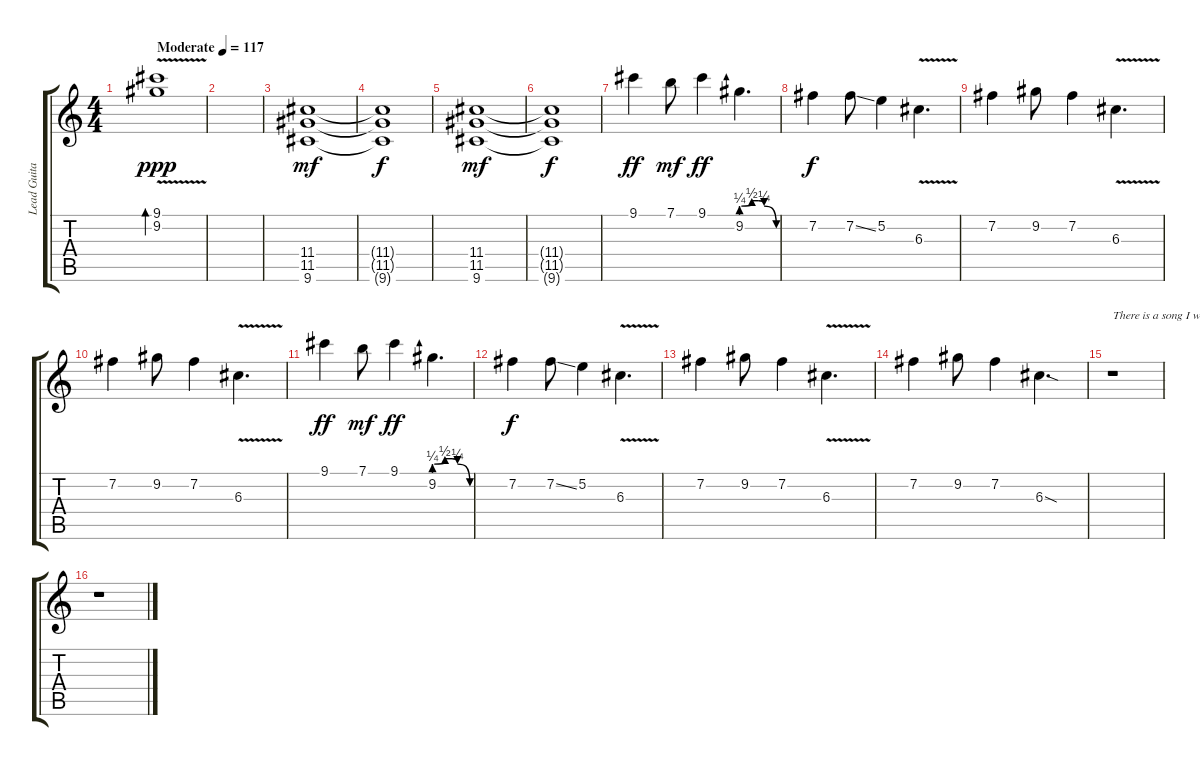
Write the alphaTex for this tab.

\track ("Lead Guitar" "Lead Guita") {instrument electricguitarmuted}
\staff {score tabs}
\tuning (E4 B3 G3 D3 A2 E2) {hide}
\ts (4 4)
\tempo (117 "Moderate")
\clef g2
\ks c
(9.1{v} 9.2{v}).1{bd 60 dy ppp instrument electricguitarmuted} |
|
(11.4 11.5 9.6).1{dy mf} |
(11.4{t} 11.5{t} 9.6{t}).1{dy f} |
(11.4 11.5 9.6).1{dy mf} |
(11.4{t} 11.5{t} 9.6{t}).1{dy f} |
9.1.4{dy ff} 7.1.8{dy mf} 9.1.4{dy ff} 9.2{be (custom 0 1 18 2 30 2 39 1 60 0)}.4{d} |
7.2.4{dy f} 7.2{ss}.8 5.2.4 6.3{v}.4{d} |
7.2.4 9.2.8 7.2.4 6.3{v}.4{d} |
7.2.4 9.2.8 7.2.4 6.3{v}.4{d} |
9.1.4{dy ff} 7.1.8{dy mf} 9.1.4{dy ff} 9.2{be (custom 0 1 18 2 30 2 39 1 60 0)}.4{d} |
7.2.4{dy f} 7.2{ss}.8 5.2.4 6.3{v}.4{d} |
7.2.4 9.2.8 7.2.4 6.3{v}.4{d} |
7.2.4 9.2.8 7.2.4 6.3{sod}.4{d} |
r.1{txt "There is a song I wanna sing "} |
r.1
